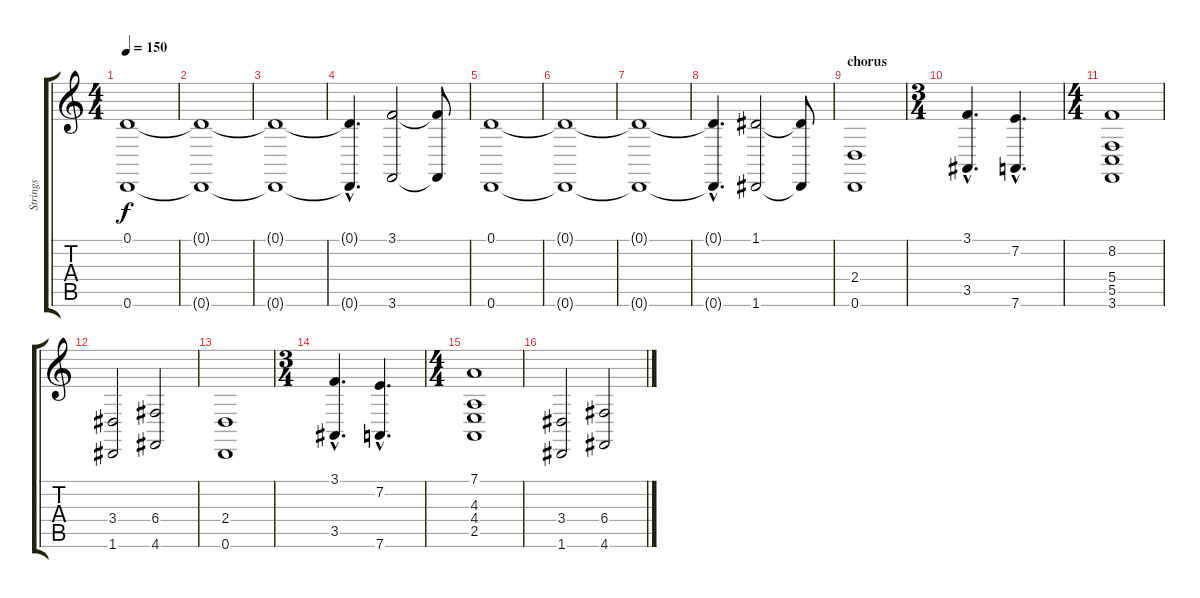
\track ("Strings" "Strings") {instrument stringensemble1}
\staff {score tabs}
\tuning (D4 A3 F3 C3 G2 D2) {hide}
\ts (4 4)
\tempo 150
\clef g2
\ks c
(0.1 0.6).1{dy f} |
(0.1{t} 0.6{t}).1 |
(0.1{t} 0.6{t}).1 |
(0.1{hac t} 0.6{hac t}).4{d} (3.1 3.6).2 (3.1{t} 3.6{t}).8 |
(0.1 0.6).1 |
(0.1{t} 0.6{t}).1 |
(0.1{t} 0.6{t}).1 |
(0.1{hac t} 0.6{hac t}).4{d} (1.1 1.6).2 (1.1{t} 1.6{t}).8 |
\section ("" "chorus")
(2.4 0.6).1 |
\ts (3 4)
(3.1{hac} 3.5{hac}).4{d} (7.2{hac} 7.6{hac}).4{d} |
\ts (4 4)
(8.2 5.4 5.5 3.6).1 |
(3.4 1.6).2 (6.4 4.6).2 |
(2.4 0.6).1 |
\ts (3 4)
(3.1{hac} 3.5{hac}).4{d} (7.2{hac} 7.6{hac}).4{d} |
\ts (4 4)
(7.1 4.3 4.4 2.5).1 |
(3.4 1.6).2 (6.4 4.6).2
